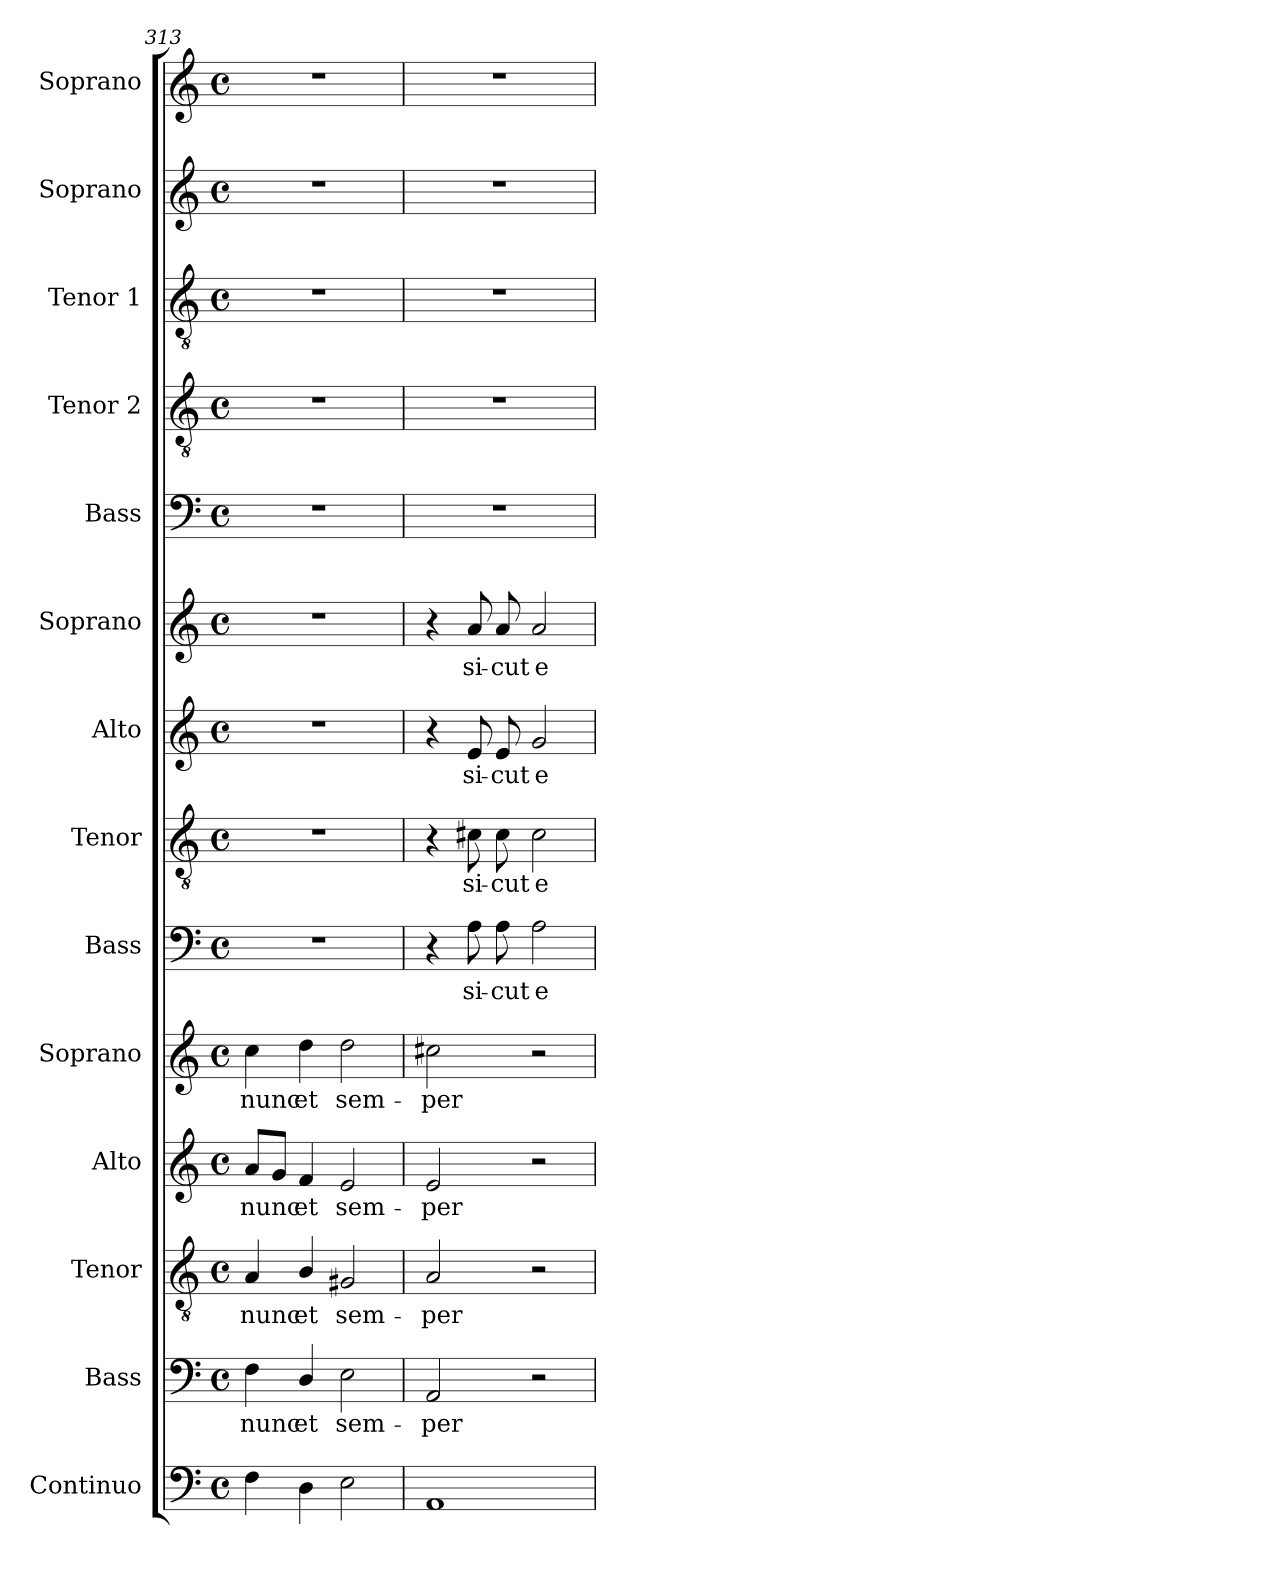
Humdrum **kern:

**kern	**kern	**text	**kern	**text	**kern	**text	**kern	**text	**kern	**text	**kern	**text	**kern	**text	**kern	**text	**kern	**kern	**kern	**kern	**kern
*part14	*part13	*part13	*part12	*part12	*part11	*part11	*part10	*part10	*part9	*part9	*part8	*part8	*part7	*part7	*part6	*part6	*part5	*part4	*part3	*part2	*part1
*staff14	*staff13	*staff13	*staff12	*staff12	*staff11	*staff11	*staff10	*staff10	*staff9	*staff9	*staff8	*staff8	*staff7	*staff7	*staff6	*staff6	*staff5	*staff4	*staff3	*staff2	*staff1
*I"Continuo	*I"Bass	*	*I"Tenor	*	*I"Alto	*	*I"Soprano	*	*I"Bass	*	*I"Tenor	*	*I"Alto	*	*I"Soprano	*	*I"Bass	*I"Tenor 2	*I"Tenor 1	*I"Soprano	*I"Soprano
*I'Cont.	*I'B.	*	*I'T.	*	*I'A.	*	*I'S.	*	*I'B.	*	*I'T.	*	*I'A.	*	*I'S.	*	*I'B.	*I'T2.	*I'T1.	*I'S.	*I'S.
*clefF4	*clefF4	*	*clefGv2	*	*clefG2	*	*clefG2	*	*clefF4	*	*clefGv2	*	*clefG2	*	*clefG2	*	*clefF4	*clefGv2	*clefGv2	*clefG2	*clefG2
*	*	*	*ITrd7c12	*	*	*	*	*	*	*	*ITrd7c12	*	*	*	*	*	*	*ITrd7c12	*ITrd7c12	*	*
*k[]	*k[]	*	*k[]	*	*k[]	*	*k[]	*	*k[]	*	*k[]	*	*k[]	*	*k[]	*	*k[]	*k[]	*k[]	*k[]	*k[]
*C:	*C:	*	*C:	*	*C:	*	*C:	*	*C:	*	*C:	*	*C:	*	*C:	*	*C:	*C:	*C:	*C:	*C:
*M4/4	*M4/4	*	*M4/4	*	*M4/4	*	*M4/4	*	*M4/4	*	*M4/4	*	*M4/4	*	*M4/4	*	*M4/4	*M4/4	*M4/4	*M4/4	*M4/4
*met(c)	*met(c)	*	*met(c)	*	*met(c)	*	*met(c)	*	*met(c)	*	*met(c)	*	*met(c)	*	*met(c)	*	*met(c)	*met(c)	*met(c)	*met(c)	*met(c)
=313	=313	=313	=313	=313	=313	=313	=313	=313	=313	=313	=313	=313	=313	=313	=313	=313	=313	=313	=313	=313	=313
!	!	!LO:LY:b:color=#000000	!	!	!	!	!	!	!	!	!	!	!	!	!	!	!	!	!	!	!
!	!	!	!	!LO:LY:b:color=#000000	!	!	!	!	!	!	!	!	!	!	!	!	!	!	!	!	!
!	!	!	!	!	!	!LO:LY:b:color=#000000	!	!	!	!	!	!	!	!	!	!	!	!	!	!	!
!	!	!	!	!	!	!	!	!LO:LY:b:color=#000000	!	!	!	!	!	!	!	!	!	!	!	!	!
4Fi\	4Fi\	nunc	4AAi/	nunc	8ai/L	nunc	4cci\	nunc	1r	.	1r	.	1r	.	1r	.	1r	1r	1r	1r	1r
.	.	.	.	.	8gi/J	.	.	.	.	.	.	.	.	.	.	.	.	.	.	.	.
!	!	!LO:LY:b:color=#000000	!	!	!	!	!	!	!	!	!	!	!	!	!	!	!	!	!	!	!
!	!	!	!	!LO:LY:b:color=#000000	!	!	!	!	!	!	!	!	!	!	!	!	!	!	!	!	!
!	!	!	!	!	!	!LO:LY:b:color=#000000	!	!	!	!	!	!	!	!	!	!	!	!	!	!	!
!	!	!	!	!	!	!	!	!LO:LY:b:color=#000000	!	!	!	!	!	!	!	!	!	!	!	!	!
4Di\	4Di/	et	4BBi/	et	4fi/	et	4ddi\	et	.	.	.	.	.	.	.	.	.	.	.	.	.
!	!	!LO:LY:b:color=#000000	!	!	!	!	!	!	!	!	!	!	!	!	!	!	!	!	!	!	!
!	!	!	!	!LO:LY:b:color=#000000	!	!	!	!	!	!	!	!	!	!	!	!	!	!	!	!	!
!	!	!	!	!	!	!LO:LY:b:color=#000000	!	!	!	!	!	!	!	!	!	!	!	!	!	!	!
!	!	!	!	!	!	!	!	!LO:LY:b:color=#000000	!	!	!	!	!	!	!	!	!	!	!	!	!
2Ei\	2Ei\	sem-	2GG#Xi/	sem-	2ei/	sem-	2ddi\	sem-	.	.	.	.	.	.	.	.	.	.	.	.	.
=314	=314	=314	=314	=314	=314	=314	=314	=314	=314	=314	=314	=314	=314	=314	=314	=314	=314	=314	=314	=314	=314
!	!	!LO:LY:b:color=#000000	!	!	!	!	!	!	!	!	!	!	!	!	!	!	!	!	!	!	!
!	!	!	!	!LO:LY:b:color=#000000	!	!	!	!	!	!	!	!	!	!	!	!	!	!	!	!	!
!	!	!	!	!	!	!LO:LY:b:color=#000000	!	!	!	!	!	!	!	!	!	!	!	!	!	!	!
!	!	!	!	!	!	!	!	!LO:LY:b:color=#000000	!	!	!	!	!	!	!	!	!	!	!	!	!
1AAi	2AAi/	-per	2AAi/	-per	2ei/	-per	2cc#Xi\	-per	4r	.	4r	.	4r	.	4r	.	1r	1r	1r	1r	1r
!	!	!	!	!	!	!	!	!	!	!LO:LY:b:color=#000000	!	!	!	!	!	!	!	!	!	!	!
!	!	!	!	!	!	!	!	!	!	!	!	!LO:LY:b:color=#000000	!	!	!	!	!	!	!	!	!
!	!	!	!	!	!	!	!	!	!	!	!	!	!	!LO:LY:b:color=#000000	!	!	!	!	!	!	!
!	!	!	!	!	!	!	!	!	!	!	!	!	!	!	!	!LO:LY:b:color=#000000	!	!	!	!	!
.	.	.	.	.	.	.	.	.	8Ai\	si-	8C#Xi\	si-	8ei/	si-	8ai/	si-	.	.	.	.	.
!	!	!	!	!	!	!	!	!	!	!LO:LY:b:color=#000000	!	!	!	!	!	!	!	!	!	!	!
!	!	!	!	!	!	!	!	!	!	!	!	!LO:LY:b:color=#000000	!	!	!	!	!	!	!	!	!
!	!	!	!	!	!	!	!	!	!	!	!	!	!	!LO:LY:b:color=#000000	!	!	!	!	!	!	!
!	!	!	!	!	!	!	!	!	!	!	!	!	!	!	!	!LO:LY:b:color=#000000	!	!	!	!	!
.	.	.	.	.	.	.	.	.	8Ai\	-cut	8C#i\	-cut	8ei/	-cut	8ai/	-cut	.	.	.	.	.
!	!	!	!	!	!	!	!	!	!	!LO:LY:b:color=#000000	!	!	!	!	!	!	!	!	!	!	!
!	!	!	!	!	!	!	!	!	!	!	!	!LO:LY:b:color=#000000	!	!	!	!	!	!	!	!	!
!	!	!	!	!	!	!	!	!	!	!	!	!	!	!LO:LY:b:color=#000000	!	!	!	!	!	!	!
!	!	!	!	!	!	!	!	!	!	!	!	!	!	!	!	!LO:LY:b:color=#000000	!	!	!	!	!
.	2r	.	2r	.	2r	.	2r	.	2Ai\	e-	2C#i\	e-	2gi/	e-	2ai/	e-	.	.	.	.	.
=	=	=	=	=	=	=	=	=	=	=	=	=	=	=	=	=	=	=	=	=	=
*-	*-	*-	*-	*-	*-	*-	*-	*-	*-	*-	*-	*-	*-	*-	*-	*-	*-	*-	*-	*-	*-
